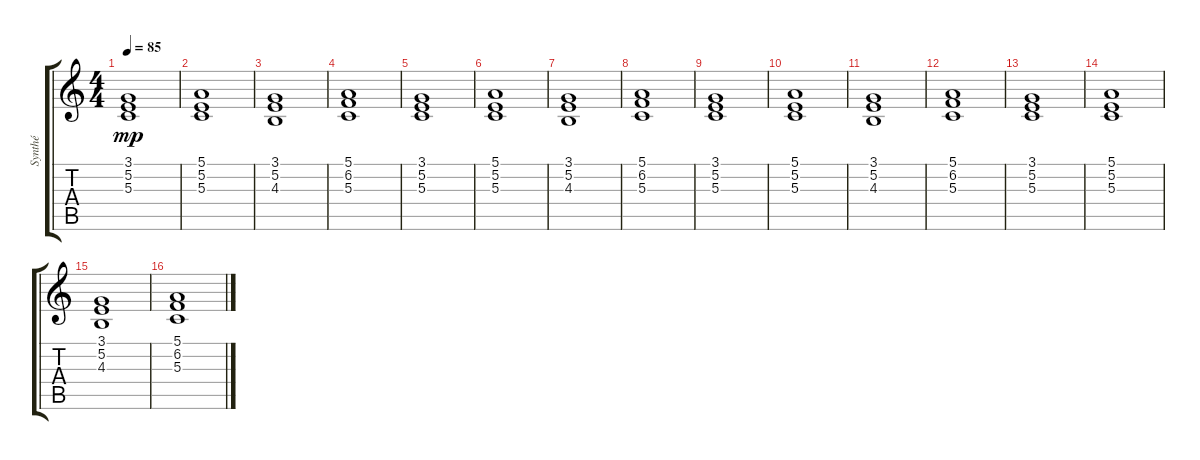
\track ("Synthé" "Synthé") {instrument stringensemble1}
\staff {score tabs}
\tuning (E4 B3 G3 D3 A2 E2) {hide}
\ts (4 4)
\tempo 85
\clef g2
\ks c
(3.1 5.2 5.3).1{dy mp} |
(5.1 5.2 5.3).1 |
(3.1 5.2 4.3).1 |
(5.1 6.2 5.3).1 |
(3.1 5.2 5.3).1 |
(5.1 5.2 5.3).1 |
(3.1 5.2 4.3).1 |
(5.1 6.2 5.3).1 |
(3.1 5.2 5.3).1 |
(5.1 5.2 5.3).1 |
(3.1 5.2 4.3).1 |
(5.1 6.2 5.3).1 |
(3.1 5.2 5.3).1 |
(5.1 5.2 5.3).1 |
(3.1 5.2 4.3).1 |
(5.1 6.2 5.3).1
